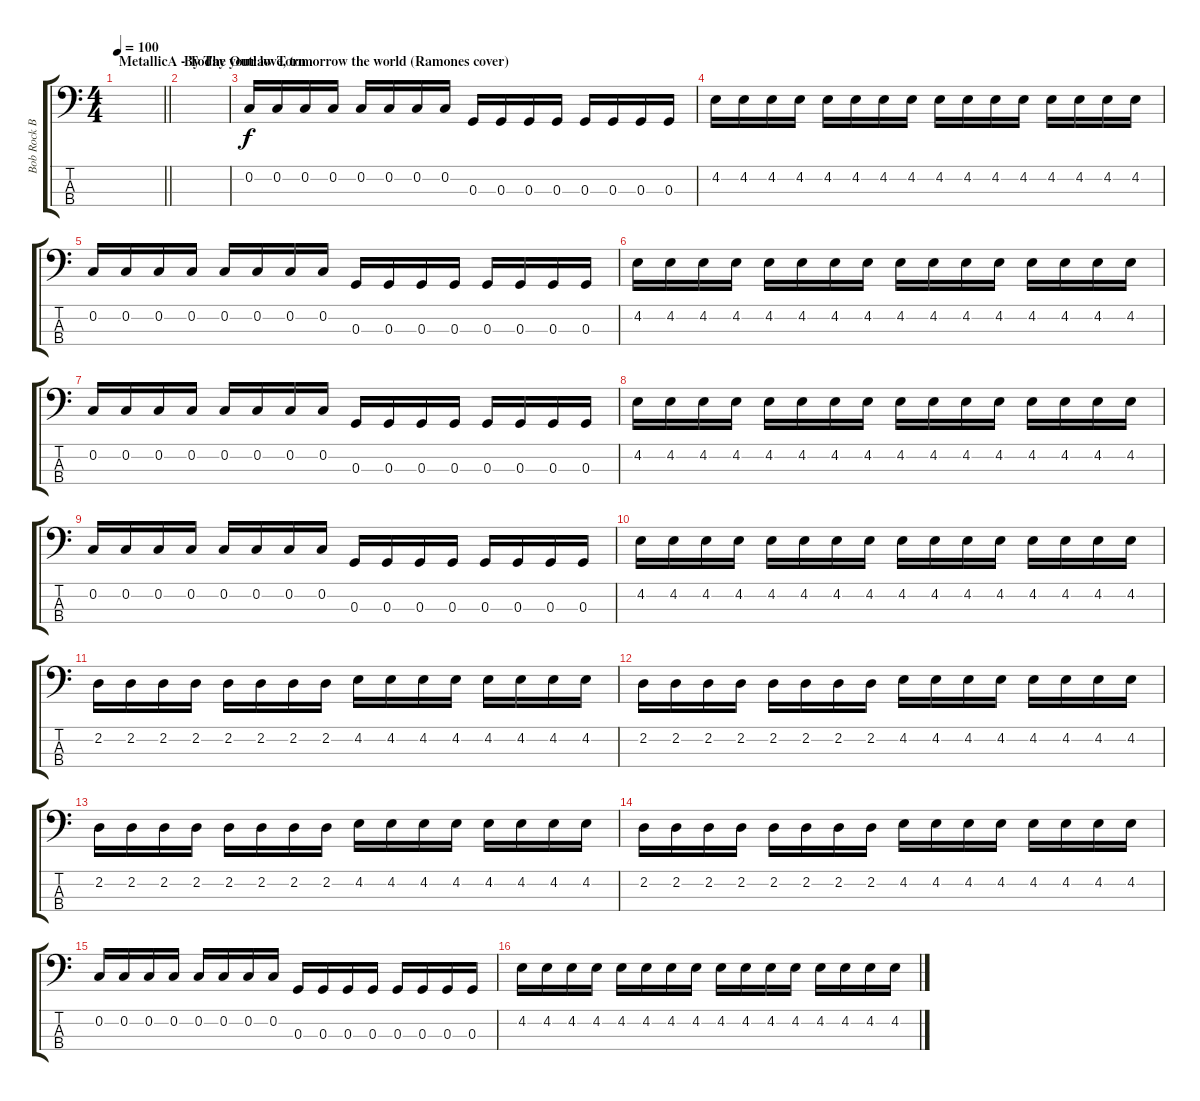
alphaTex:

\track ("Bob Rock Bass" "Bob Rock B") {instrument electricbassfinger}
\staff {score tabs}
\tuning (F2 C2 G1 C1) {hide}
\ts (4 4)
\section ("" "MetallicA - Today your love, tomorrow the world (Ramones cover)")
\tempo 100
\clef f4
\barLineRight lightlight
\ks c
|
\section ("" "By The Outlaw Torn")
|
0.2.16 0.2.16 0.2.16 0.2.16 0.2.16 0.2.16 0.2.16 0.2.16 0.3.16 0.3.16 0.3.16 0.3.16 0.3.16 0.3.16 0.3.16 0.3.16 |
4.2.16 4.2.16 4.2.16 4.2.16 4.2.16 4.2.16 4.2.16 4.2.16 4.2.16 4.2.16 4.2.16 4.2.16 4.2.16 4.2.16 4.2.16 4.2.16 |
0.2.16 0.2.16 0.2.16 0.2.16 0.2.16 0.2.16 0.2.16 0.2.16 0.3.16 0.3.16 0.3.16 0.3.16 0.3.16 0.3.16 0.3.16 0.3.16 |
4.2.16 4.2.16 4.2.16 4.2.16 4.2.16 4.2.16 4.2.16 4.2.16 4.2.16 4.2.16 4.2.16 4.2.16 4.2.16 4.2.16 4.2.16 4.2.16 |
0.2.16 0.2.16 0.2.16 0.2.16 0.2.16 0.2.16 0.2.16 0.2.16 0.3.16 0.3.16 0.3.16 0.3.16 0.3.16 0.3.16 0.3.16 0.3.16 |
4.2.16 4.2.16 4.2.16 4.2.16 4.2.16 4.2.16 4.2.16 4.2.16 4.2.16 4.2.16 4.2.16 4.2.16 4.2.16 4.2.16 4.2.16 4.2.16 |
0.2.16 0.2.16 0.2.16 0.2.16 0.2.16 0.2.16 0.2.16 0.2.16 0.3.16 0.3.16 0.3.16 0.3.16 0.3.16 0.3.16 0.3.16 0.3.16 |
4.2.16 4.2.16 4.2.16 4.2.16 4.2.16 4.2.16 4.2.16 4.2.16 4.2.16 4.2.16 4.2.16 4.2.16 4.2.16 4.2.16 4.2.16 4.2.16 |
2.2.16 2.2.16 2.2.16 2.2.16 2.2.16 2.2.16 2.2.16 2.2.16 4.2.16 4.2.16 4.2.16 4.2.16 4.2.16 4.2.16 4.2.16 4.2.16 |
2.2.16 2.2.16 2.2.16 2.2.16 2.2.16 2.2.16 2.2.16 2.2.16 4.2.16 4.2.16 4.2.16 4.2.16 4.2.16 4.2.16 4.2.16 4.2.16 |
2.2.16 2.2.16 2.2.16 2.2.16 2.2.16 2.2.16 2.2.16 2.2.16 4.2.16 4.2.16 4.2.16 4.2.16 4.2.16 4.2.16 4.2.16 4.2.16 |
2.2.16 2.2.16 2.2.16 2.2.16 2.2.16 2.2.16 2.2.16 2.2.16 4.2.16 4.2.16 4.2.16 4.2.16 4.2.16 4.2.16 4.2.16 4.2.16 |
0.2.16 0.2.16 0.2.16 0.2.16 0.2.16 0.2.16 0.2.16 0.2.16 0.3.16 0.3.16 0.3.16 0.3.16 0.3.16 0.3.16 0.3.16 0.3.16 |
4.2.16 4.2.16 4.2.16 4.2.16 4.2.16 4.2.16 4.2.16 4.2.16 4.2.16 4.2.16 4.2.16 4.2.16 4.2.16 4.2.16 4.2.16 4.2.16
